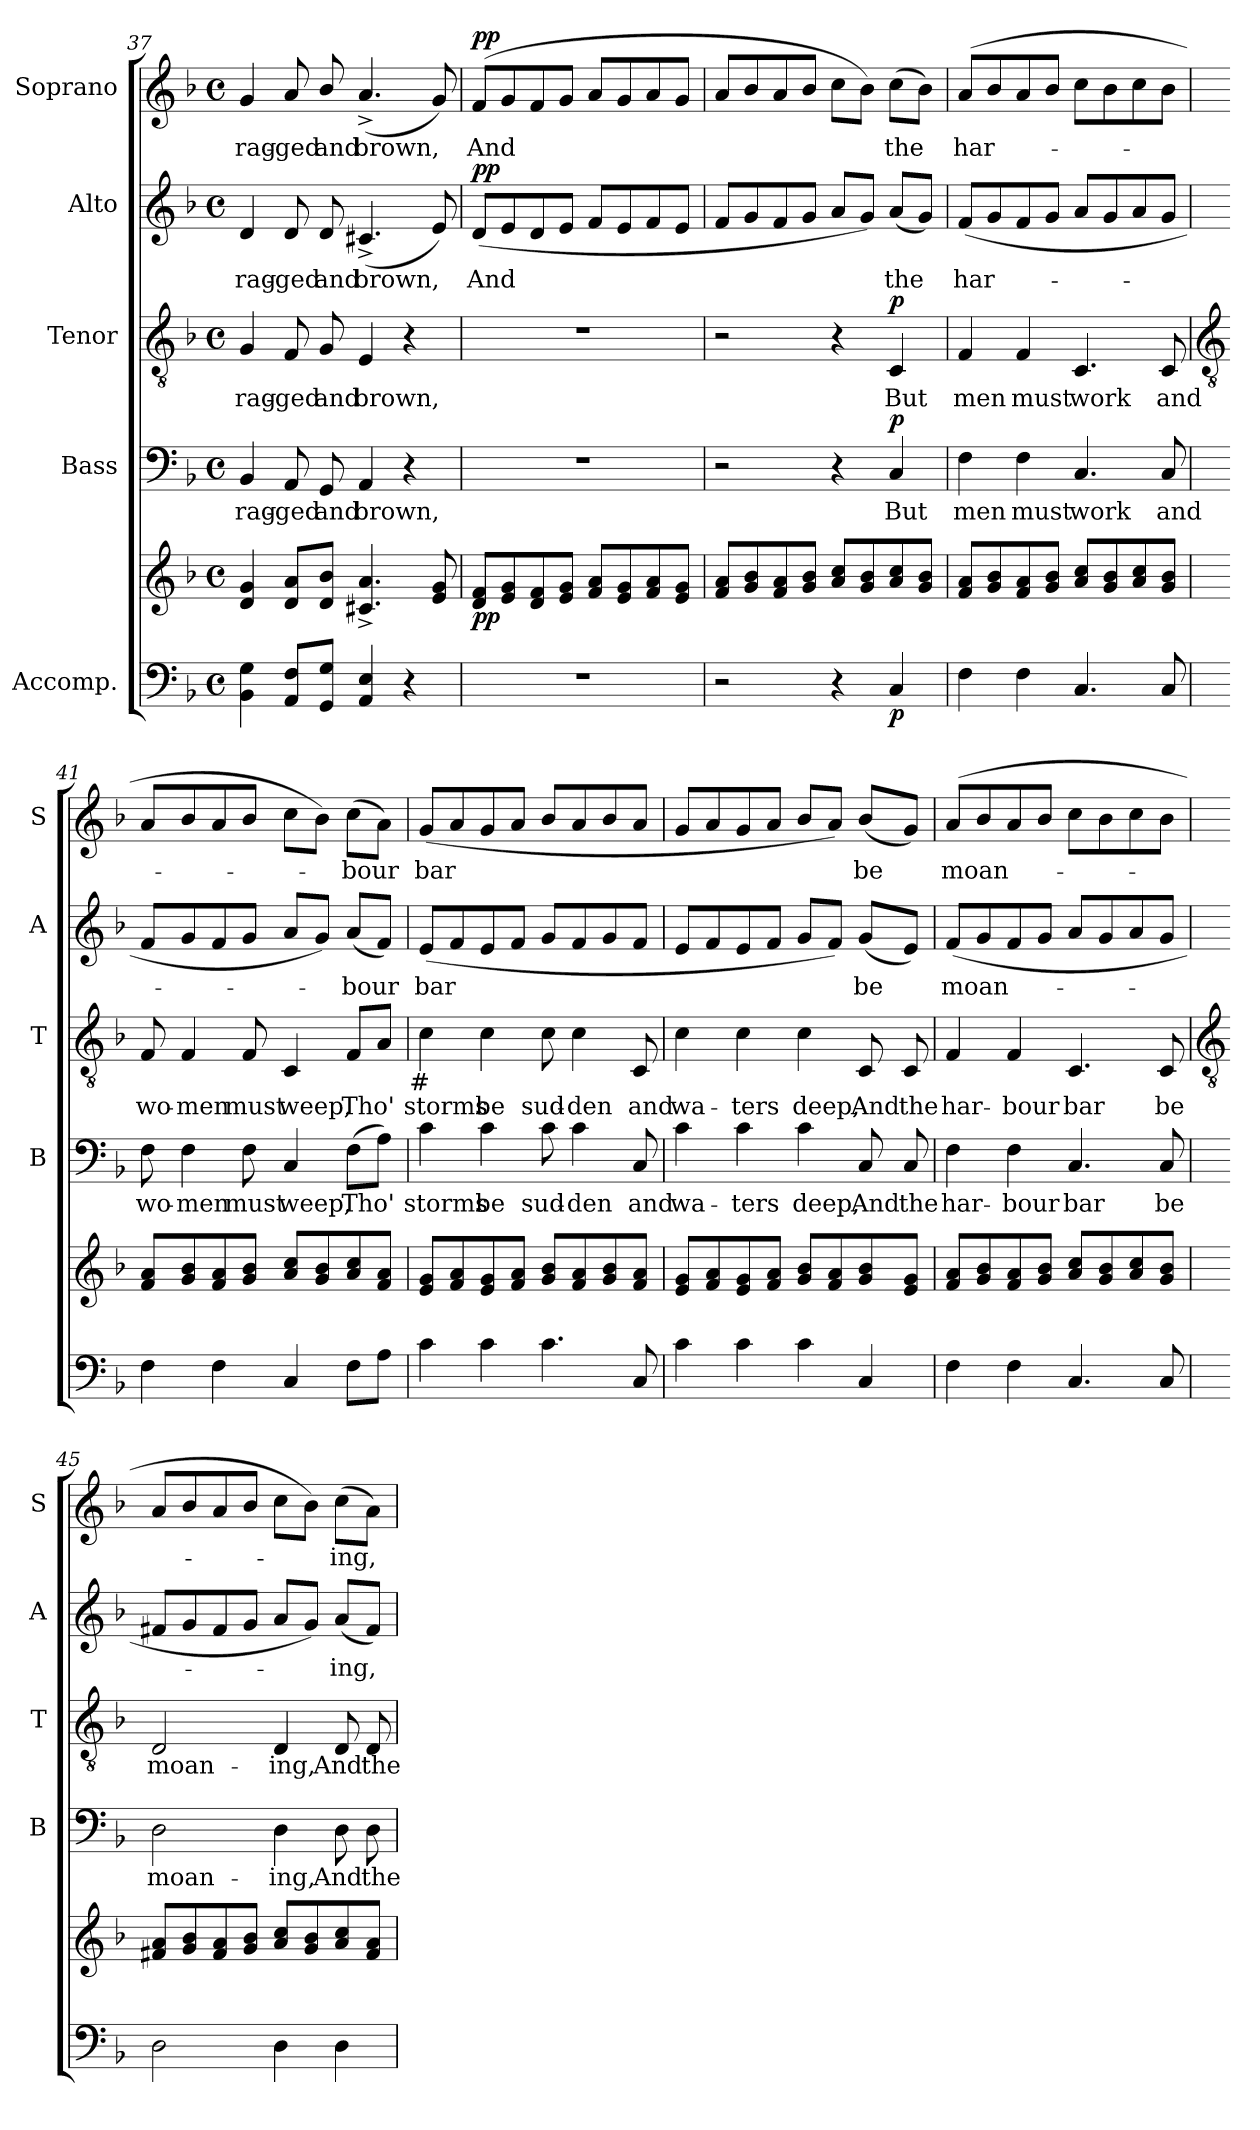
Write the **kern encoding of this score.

**kern	**kern	**dynam	**kern	**text	**dynam	**kern	**text	**dynam	**kern	**text	**dynam	**kern	**text	**dynam
*part5	*part5	*part5	*part4	*part4	*part4	*part3	*part3	*part3	*part2	*part2	*part2	*part1	*part1	*part1
*staff6	*staff5	*staff5/6	*staff4	*staff4	*staff4	*staff3	*staff3	*staff3	*staff2	*staff2	*staff2	*staff1	*staff1	*staff1
*I"Accomp.	*	*	*I"Bass	*	*	*I"Tenor	*	*	*I"Alto	*	*	*I"Soprano	*	*
*	*	*	*I'B	*	*	*I'T	*	*	*I'A	*	*	*I'S	*	*
!!LO:LB:g=z
*clefF4	*clefG2	*	*clefF4	*	*	*clefGv2	*	*	*clefG2	*	*	*clefG2	*	*
*k[b-]	*k[b-]	*	*k[b-]	*	*	*k[b-]	*	*	*k[b-]	*	*	*k[b-]	*	*
*F:	*F:	*	*F:	*	*	*F:	*	*	*F:	*	*	*F:	*	*
*M4/4	*M4/4	*	*M4/4	*	*	*M4/4	*	*	*M4/4	*	*	*M4/4	*	*
*met(c)	*met(c)	*	*met(c)	*	*	*met(c)	*	*	*met(c)	*	*	*met(c)	*	*
=37	=37	=37	=37	=37	=37	=37	=37	=37	=37	=37	=37	=37	=37	=37
!	!	!	!	!LO:LY:b	!	!	!LO:LY:b	!	!	!LO:LY:b	!	!	!LO:LY:b	!
4BB- 4G	4d 4g	.	4BB-	rag-	.	4G	rag-	.	4d	rag-	.	4g	rag-	.
!	!	!	!	!LO:LY:b	!	!	!LO:LY:b	!	!	!LO:LY:b	!	!	!LO:LY:b	!
8AA 8FL	8d 8aL	.	8AA	-ged	.	8F	-ged	.	8d	-ged	.	8a	-ged	.
!	!	!	!	!LO:LY:b	!	!	!LO:LY:b	!	!	!LO:LY:b	!	!	!LO:LY:b	!
8GG 8GJ	8d 8b-J	.	8GG	and	.	8G	and	.	8d	and	.	8b-/	and	.
!	!	!	!	!LO:LY:b	!	!	!LO:LY:b	!	!	!LO:LY:b	!	!	!LO:LY:b	!
4AA 4E	4.c#X^ 4.a^	.	4AA	brown,	.	4E	brown,	.	(<4.c#X^	brown,	.	(<4.a^	brown,	.
4r	.	.	4r	.	.	4r	.	.	.	.	.	.	.	.
.	8e 8g	.	.	.	.	.	.	.	8e)	.	.	8g)	.	.
=38	=38	=38	=38	=38	=38	=38	=38	=38	=38	=38	=38	=38	=38	=38
!	!	!LO:DY:b	!	!	!	!	!	!	!	!LO:LY:b	!LO:DY:b	!	!LO:LY:b	!LO:DY:b
1r	8d 8fL	pp	1r	.	.	1r	.	.	(<8dL	And	pp	(<8fL	And	pp
.	8e 8g	.	.	.	.	.	.	.	8e	.	.	8g	.	.
.	8d 8f	.	.	.	.	.	.	.	8d	.	.	8f	.	.
.	8e 8gJ	.	.	.	.	.	.	.	8eJ	.	.	8gJ	.	.
.	8f 8aL	.	.	.	.	.	.	.	8fL	.	.	8aL	.	.
.	8e 8g	.	.	.	.	.	.	.	8e	.	.	8g	.	.
.	8f 8a	.	.	.	.	.	.	.	8f	.	.	8a	.	.
.	8e 8gJ	.	.	.	.	.	.	.	8eJ	.	.	8gJ	.	.
=39	=39	=39	=39	=39	=39	=39	=39	=39	=39	=39	=39	=39	=39	=39
2r	8f 8aL	.	2r	.	.	2r	.	.	8fL	.	.	8aL	.	.
.	8g 8b-	.	.	.	.	.	.	.	8g	.	.	8b-	.	.
.	8f 8a	.	.	.	.	.	.	.	8f	.	.	8a	.	.
.	8g 8b-J	.	.	.	.	.	.	.	8gJ	.	.	8b-J	.	.
4r	8a 8ccL	.	4r	.	.	4r	.	.	8aL	.	.	8ccL	.	.
.	8g 8b-	.	.	.	.	.	.	.	8gJ)	.	.	8b-J)	.	.
!	!	!LO:DY:b=2	!	!LO:LY:b	!LO:DY:b	!	!LO:LY:b	!LO:DY:b	!	!LO:LY:b	!	!	!LO:LY:b	!
4C	8a 8cc	p	4C	But	p	4C	But	p	(<8aL	the	.	(>8ccL	the	.
.	8g 8b-J	.	.	.	.	.	.	.	8gJ)	.	.	8b-J)	.	.
=40	=40	=40	=40	=40	=40	=40	=40	=40	=40	=40	=40	=40	=40	=40
!	!	!	!	!LO:LY:b	!	!	!LO:LY:b	!	!	!LO:LY:b	!	!	!LO:LY:b	!
4F	8f 8aL	.	4F	men	.	4F	men	.	(<8fL	har-	.	(>8aL	har-	.
.	8g 8b-	.	.	.	.	.	.	.	8g	.	.	8b-	.	.
!	!	!	!	!LO:LY:b	!	!	!LO:LY:b	!	!	!	!	!	!	!
4F	8f 8a	.	4F	must	.	4F	must	.	8f	.	.	8a	.	.
.	8g 8b-J	.	.	.	.	.	.	.	8gJ	.	.	8b-J	.	.
!	!	!	!	!LO:LY:b	!	!	!LO:LY:b	!	!	!	!	!	!	!
4.C	8a 8ccL	.	4.C	work	.	4.C	work	.	8aL	.	.	8ccL	.	.
.	8g 8b-	.	.	.	.	.	.	.	8g	.	.	8b-	.	.
.	8a 8cc	.	.	.	.	.	.	.	8a	.	.	8cc	.	.
!	!	!	!	!LO:LY:b	!	!	!LO:LY:b	!	!	!	!	!	!	!
8C	8g 8b-J	.	8C	and	.	8C	and	.	8gJ	.	.	8b-J	.	.
!!LO:LB:g=z
=41	=41	=41	=41	=41	=41	=41	=41	=41	=41	=41	=41	=41	=41	=41
*	*	*	*	*	*	*clefGv2	*	*	*	*	*	*	*	*
!	!	!	!	!LO:LY:b	!	!	!LO:LY:b	!	!	!	!	!	!	!
4F	8f 8aL	.	8F	wo-	.	8F	wo-	.	8fL	.	.	8aL	.	.
!	!	!	!	!LO:LY:b	!	!	!LO:LY:b	!	!	!	!	!	!	!
.	8g 8b-	.	4F	-men	.	4F	-men	.	8g	.	.	8b-	.	.
4F	8f 8a	.	.	.	.	.	.	.	8f	.	.	8a	.	.
!	!	!	!	!LO:LY:b	!	!	!LO:LY:b	!	!	!	!	!	!	!
.	8g 8b-J	.	8F	must	.	8F	must	.	8gJ	.	.	8b-J	.	.
!	!	!	!	!LO:LY:b	!	!	!LO:LY:b	!	!	!	!	!	!	!
4C	8a 8ccL	.	4C	weep,	.	4C	weep,	.	8aL	.	.	8ccL	.	.
.	8g 8b-	.	.	.	.	.	.	.	8gJ)	.	.	8b-J)	.	.
!	!	!	!	!LO:LY:b	!	!	!LO:LY:b	!	!	!LO:LY:b	!	!	!LO:LY:b	!
8FL	8a 8cc	.	(>8FL	Tho'	.	8FL	Tho'	.	(<8aL	bour	.	(>8ccL	bour	.
8AJ	8f 8aJ	.	8AJ)	.	.	8AJ	.	.	8fJ)	.	.	8aJ)	.	.
=42	=42	=42	=42	=42	=42	=42	=42	=42	=42	=42	=42	=42	=42	=42
!	!	!	!	!	!	!LO:TX:b:cj:t=#	!	!	!	!	!	!	!	!
!	!	!	!	!LO:LY:b	!	!	!LO:LY:b	!	!	!LO:LY:b	!	!	!LO:LY:b	!
4c	8e 8gL	.	4c	storms	.	4c	storms	.	(<8eL	bar	.	(<8gL	bar	.
.	8f 8a	.	.	.	.	.	.	.	8f	.	.	8a	.	.
!	!	!	!	!LO:LY:b	!	!	!LO:LY:b	!	!	!	!	!	!	!
4c	8e 8g	.	4c	be	.	4c	be	.	8e	.	.	8g	.	.
.	8f 8aJ	.	.	.	.	.	.	.	8fJ	.	.	8aJ	.	.
!	!	!	!	!LO:LY:b	!	!	!LO:LY:b	!	!	!	!	!	!	!
4.c	8g 8b-L	.	8c	sud-	.	8c	sud-	.	8gL	.	.	8b-L	.	.
!	!	!	!	!LO:LY:b	!	!	!LO:LY:b	!	!	!	!	!	!	!
.	8f 8a	.	4c	-den	.	4c	-den	.	8f	.	.	8a	.	.
.	8g 8b-	.	.	.	.	.	.	.	8g	.	.	8b-	.	.
!	!	!	!	!LO:LY:b	!	!	!LO:LY:b	!	!	!	!	!	!	!
8C	8f 8aJ	.	8C	and	.	8C	and	.	8fJ	.	.	8aJ	.	.
=43	=43	=43	=43	=43	=43	=43	=43	=43	=43	=43	=43	=43	=43	=43
!	!	!	!	!LO:LY:b	!	!	!LO:LY:b	!	!	!	!	!	!	!
4c	8e 8gL	.	4c	wa-	.	4c	wa-	.	8eL	.	.	8gL	.	.
.	8f 8a	.	.	.	.	.	.	.	8f	.	.	8a	.	.
!	!	!	!	!LO:LY:b	!	!	!LO:LY:b	!	!	!	!	!	!	!
4c	8e 8g	.	4c	-ters	.	4c	-ters	.	8e	.	.	8g	.	.
.	8f 8aJ	.	.	.	.	.	.	.	8fJ	.	.	8aJ	.	.
!	!	!	!	!LO:LY:b	!	!	!LO:LY:b	!	!	!	!	!	!	!
4c	8g 8b-L	.	4c	deep,	.	4c	deep,	.	8gL	.	.	8b-L	.	.
.	8f 8a	.	.	.	.	.	.	.	8fJ)	.	.	8aJ)	.	.
!	!	!	!	!LO:LY:b	!	!	!LO:LY:b	!	!	!LO:LY:b	!	!	!LO:LY:b	!
4C	8g 8b-	.	8C	And	.	8C	And	.	(<8gL	be	.	(<8b-L	be	.
!	!	!	!	!LO:LY:b	!	!	!LO:LY:b	!	!	!	!	!	!	!
.	8e 8gJ	.	8C	the	.	8C	the	.	8eJ)	.	.	8gJ)	.	.
=44	=44	=44	=44	=44	=44	=44	=44	=44	=44	=44	=44	=44	=44	=44
!	!	!	!	!LO:LY:b	!	!	!LO:LY:b	!	!	!LO:LY:b	!	!	!LO:LY:b	!
4F	8f 8aL	.	4F	har-	.	4F	har-	.	(<8fL	moan-	.	(<8aL	moan-	.
.	8g 8b-	.	.	.	.	.	.	.	8g	.	.	8b-	.	.
!	!	!	!	!LO:LY:b	!	!	!LO:LY:b	!	!	!	!	!	!	!
4F	8f 8a	.	4F	-bour	.	4F	-bour	.	8f	.	.	8a	.	.
.	8g 8b-J	.	.	.	.	.	.	.	8gJ	.	.	8b-J	.	.
!	!	!	!	!LO:LY:b	!	!	!LO:LY:b	!	!	!	!	!	!	!
4.C	8a 8ccL	.	4.C	bar	.	4.C	bar	.	8aL	.	.	8ccL	.	.
.	8g 8b-	.	.	.	.	.	.	.	8g	.	.	8b-	.	.
.	8a 8cc	.	.	.	.	.	.	.	8a	.	.	8cc	.	.
!	!	!	!	!LO:LY:b	!	!	!LO:LY:b	!	!	!	!	!	!	!
8C	8g 8b-J	.	8C	be	.	8C	be	.	8gJ	.	.	8b-J	.	.
!!LO:LB:g=z
=45	=45	=45	=45	=45	=45	=45	=45	=45	=45	=45	=45	=45	=45	=45
*	*	*	*	*	*	*clefGv2	*	*	*	*	*	*	*	*
!	!	!	!	!LO:LY:b	!	!	!LO:LY:b	!	!	!	!	!	!	!
2D	8f#X 8aL	.	2D	moan-	.	2D	moan-	.	8f#XL	.	.	8aL	.	.
.	8g 8b-	.	.	.	.	.	.	.	8g	.	.	8b-	.	.
.	8f# 8a	.	.	.	.	.	.	.	8f#	.	.	8a	.	.
.	8g 8b-J	.	.	.	.	.	.	.	8gJ	.	.	8b-J	.	.
!	!	!	!	!LO:LY:b	!	!	!LO:LY:b	!	!	!	!	!	!	!
4D	8a 8ccL	.	4D	-ing,	.	4D	-ing,	.	8aL	.	.	8ccL	.	.
.	8g 8b-	.	.	.	.	.	.	.	8gJ)	.	.	8b-J)	.	.
!	!	!	!	!LO:LY:b	!	!	!LO:LY:b	!	!	!LO:LY:b	!	!	!LO:LY:b	!
4D	8a 8cc	.	8D	And	.	8D	And	.	(<8aL	ing,	.	(>8ccL	ing,	.
!	!	!	!	!LO:LY:b	!	!	!LO:LY:b	!	!	!	!	!	!	!
.	8f# 8aJ	.	8D	the	.	8D	the	.	8f#J)	.	.	8aJ)	.	.
=	=	=	=	=	=	=	=	=	=	=	=	=	=	=
*-	*-	*-	*-	*-	*-	*-	*-	*-	*-	*-	*-	*-	*-	*-
